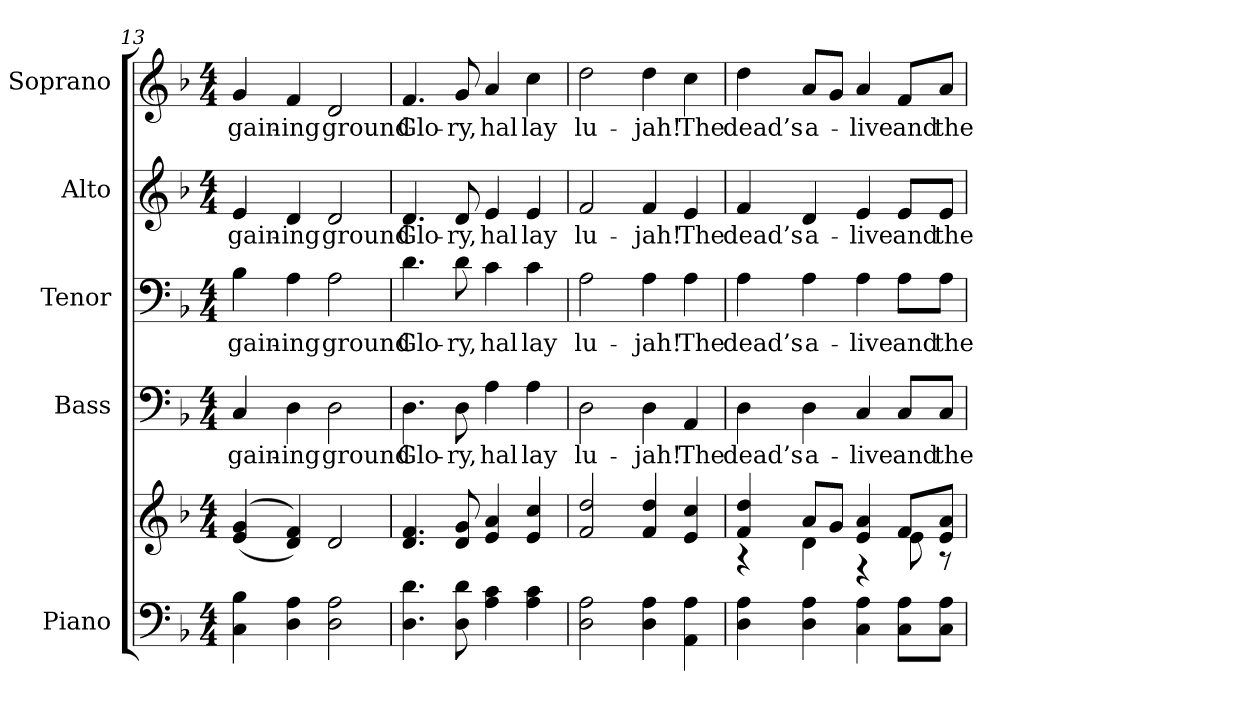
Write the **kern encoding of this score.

**kern	**kern	**kern	**text	**kern	**text	**kern	**text	**kern	**text
*part5	*part5	*part4	*part4	*part3	*part3	*part2	*part2	*part1	*part1
*staff6	*staff5	*staff4	*staff4	*staff3	*staff3	*staff2	*staff2	*staff1	*staff1
*I"Piano	*	*I"Bass	*	*I"Tenor	*	*I"Alto	*	*I"Soprano	*
*I'Pno.	*	*I'B.	*	*I'T.	*	*I'A.	*	*I'S.	*
!!LO:PB:g=z
*clefF4	*clefG2	*clefF4	*	*clefF4	*	*clefG2	*	*clefG2	*
*k[b-]	*k[b-]	*k[b-]	*	*k[b-]	*	*k[b-]	*	*k[b-]	*
*d:	*d:	*d:	*	*d:	*	*d:	*	*d:	*
*M4/4	*M4/4	*M4/4	*	*M4/4	*	*M4/4	*	*M4/4	*
=13	=13	=13	=13	=13	=13	=13	=13	=13	=13
!	!	!	!LO:LY:b:color=#000000	!	!	!	!	!	!
!	!	!	!	!	!LO:LY:b:color=#000000	!	!	!	!
!	!	!	!	!	!	!	!LO:LY:b:color=#000000	!	!
!	!	!	!	!	!	!	!	!	!LO:LY:b:color=#000000
4Ci\ 4B-i	((4ei/ 4gi	4Ci/	gain-	4B-i\	gain-	4ei/	gain-	4gi/	gain-
!	!	!	!LO:LY:b:color=#000000	!	!	!	!	!	!
!	!	!	!	!	!LO:LY:b:color=#000000	!	!	!	!
!	!	!	!	!	!	!	!LO:LY:b:color=#000000	!	!
!	!	!	!	!	!	!	!	!	!LO:LY:b:color=#000000
4Di\ 4Ai	4di/ 4fi))	4Di\	-ing	4Ai\	-ing	4di/	-ing	4fi/	-ing
!	!	!	!LO:LY:b:color=#000000	!	!	!	!	!	!
!	!	!	!	!	!LO:LY:b:color=#000000	!	!	!	!
!	!	!	!	!	!	!	!LO:LY:b:color=#000000	!	!
!	!	!	!	!	!	!	!	!	!LO:LY:b:color=#000000
2Di\ 2Ai	2di/	2Di\	ground	2Ai\	ground	2di/	ground	2di/	ground
=14	=14	=14	=14	=14	=14	=14	=14	=14	=14
!	!	!	!LO:LY:b:color=#000000	!	!	!	!	!	!
!	!	!	!	!	!LO:LY:b:color=#000000	!	!	!	!
!	!	!	!	!	!	!	!LO:LY:b:color=#000000	!	!
!	!	!	!	!	!	!	!	!	!LO:LY:b:color=#000000
4.Di\ 4.di	4.di/ 4.fi	4.Di\	Glo-	4.di\	Glo-	4.di/	Glo-	4.fi/	Glo-
!	!	!	!LO:LY:b:color=#000000	!	!	!	!	!	!
!	!	!	!	!	!LO:LY:b:color=#000000	!	!	!	!
!	!	!	!	!	!	!	!LO:LY:b:color=#000000	!	!
!	!	!	!	!	!	!	!	!	!LO:LY:b:color=#000000
8Di\ 8di	8di/ 8gi	8Di\	-ry,	8di\	-ry,	8di/	-ry,	8gi/	-ry,
!	!	!	!LO:LY:b:color=#000000	!	!	!	!	!	!
!	!	!	!	!	!LO:LY:b:color=#000000	!	!	!	!
!	!	!	!	!	!	!	!LO:LY:b:color=#000000	!	!
!	!	!	!	!	!	!	!	!	!LO:LY:b:color=#000000
4Ai\ 4ci	4ei/ 4ai	4Ai\	hal	4ci\	hal	4ei/	hal	4ai/	hal
!	!	!	!LO:LY:b:color=#000000	!	!	!	!	!	!
!	!	!	!	!	!LO:LY:b:color=#000000	!	!	!	!
!	!	!	!	!	!	!	!LO:LY:b:color=#000000	!	!
!	!	!	!	!	!	!	!	!	!LO:LY:b:color=#000000
4Ai\ 4ci	4ei/ 4cci	4Ai\	lay	4ci\	lay	4ei/	lay	4cci\	lay
=15	=15	=15	=15	=15	=15	=15	=15	=15	=15
!	!	!	!LO:LY:b:color=#000000	!	!	!	!	!	!
!	!	!	!	!	!LO:LY:b:color=#000000	!	!	!	!
!	!	!	!	!	!	!	!LO:LY:b:color=#000000	!	!
!	!	!	!	!	!	!	!	!	!LO:LY:b:color=#000000
2Di\ 2Ai	2fi/ 2ddi	2Di\	lu-	2Ai\	lu-	2fi/	lu-	2ddi\	lu-
!	!	!	!LO:LY:b:color=#000000	!	!	!	!	!	!
!	!	!	!	!	!LO:LY:b:color=#000000	!	!	!	!
!	!	!	!	!	!	!	!LO:LY:b:color=#000000	!	!
!	!	!	!	!	!	!	!	!	!LO:LY:b:color=#000000
4Di\ 4Ai	4fi/ 4ddi	4Di\	-jah!	4Ai\	-jah!	4fi/	-jah!	4ddi\	-jah!
!	!	!	!LO:LY:b:color=#000000	!	!	!	!	!	!
!	!	!	!	!	!LO:LY:b:color=#000000	!	!	!	!
!	!	!	!	!	!	!	!LO:LY:b:color=#000000	!	!
!	!	!	!	!	!	!	!	!	!LO:LY:b:color=#000000
4AAi\ 4Ai	4ei/ 4cci	4AAi/	The	4Ai\	The	4ei/	The	4cci\	The
!!LO:PB:g=z
=16	=16	=16	=16	=16	=16	=16	=16	=16	=16
*	*^	*	*	*	*	*	*	*	*
!	!	!	!	!LO:LY:b:color=#000000	!	!	!	!	!	!
!	!	!	!	!	!	!LO:LY:b:color=#000000	!	!	!	!
!	!	!	!	!	!	!	!	!LO:LY:b:color=#000000	!	!
!	!	!	!	!	!	!	!	!	!	!LO:LY:b:color=#000000
4Di\ 4Ai	4fi/ 4ddi	4r	4Di\	dead’s	4Ai\	dead’s	4fi/	dead’s	4ddi\	dead’s
!	!	!	!	!LO:LY:b:color=#000000	!	!	!	!	!	!
!	!	!	!	!	!	!LO:LY:b:color=#000000	!	!	!	!
!	!	!	!	!	!	!	!	!LO:LY:b:color=#000000	!	!
!	!	!	!	!	!	!	!	!	!	!LO:LY:b:color=#000000
4Di\ 4Ai	8ai/L	4di\	4Di\	a-	4Ai\	a-	4di/	a-	8ai/L	a-
.	8gi/J	.	.	.	.	.	.	.	8gi/J	.
!	!	!	!	!LO:LY:b:color=#000000	!	!	!	!	!	!
!	!	!	!	!	!	!LO:LY:b:color=#000000	!	!	!	!
!	!	!	!	!	!	!	!	!LO:LY:b:color=#000000	!	!
!	!	!	!	!	!	!	!	!	!	!LO:LY:b:color=#000000
4Ci\ 4Ai	4ei/ 4ai	4r	4Ci/	-live	4Ai\	-live	4ei/	-live	4ai/	-live
!	!	!	!	!LO:LY:b:color=#000000	!	!	!	!	!	!
!	!	!	!	!	!	!LO:LY:b:color=#000000	!	!	!	!
!	!	!	!	!	!	!	!	!LO:LY:b:color=#000000	!	!
!	!	!	!	!	!	!	!	!	!	!LO:LY:b:color=#000000
8Ci\ 8AiL	8fi/L	8ei\	8Ci/L	and	8Ai\L	and	8ei/L	and	8fi/L	and
!	!	!	!	!LO:LY:b:color=#000000	!	!	!	!	!	!
!	!	!	!	!	!	!LO:LY:b:color=#000000	!	!	!	!
!	!	!	!	!	!	!	!	!LO:LY:b:color=#000000	!	!
!	!	!	!	!	!	!	!	!	!	!LO:LY:b:color=#000000
8Ci\ 8AiJ	8ei/ 8aiJ	8r	8Ci/J	the	8Ai\J	the	8ei/J	the	8ai/J	the
*	*v	*v	*	*	*	*	*	*	*	*
=	=	=	=	=	=	=	=	=	=
*-	*-	*-	*-	*-	*-	*-	*-	*-	*-
